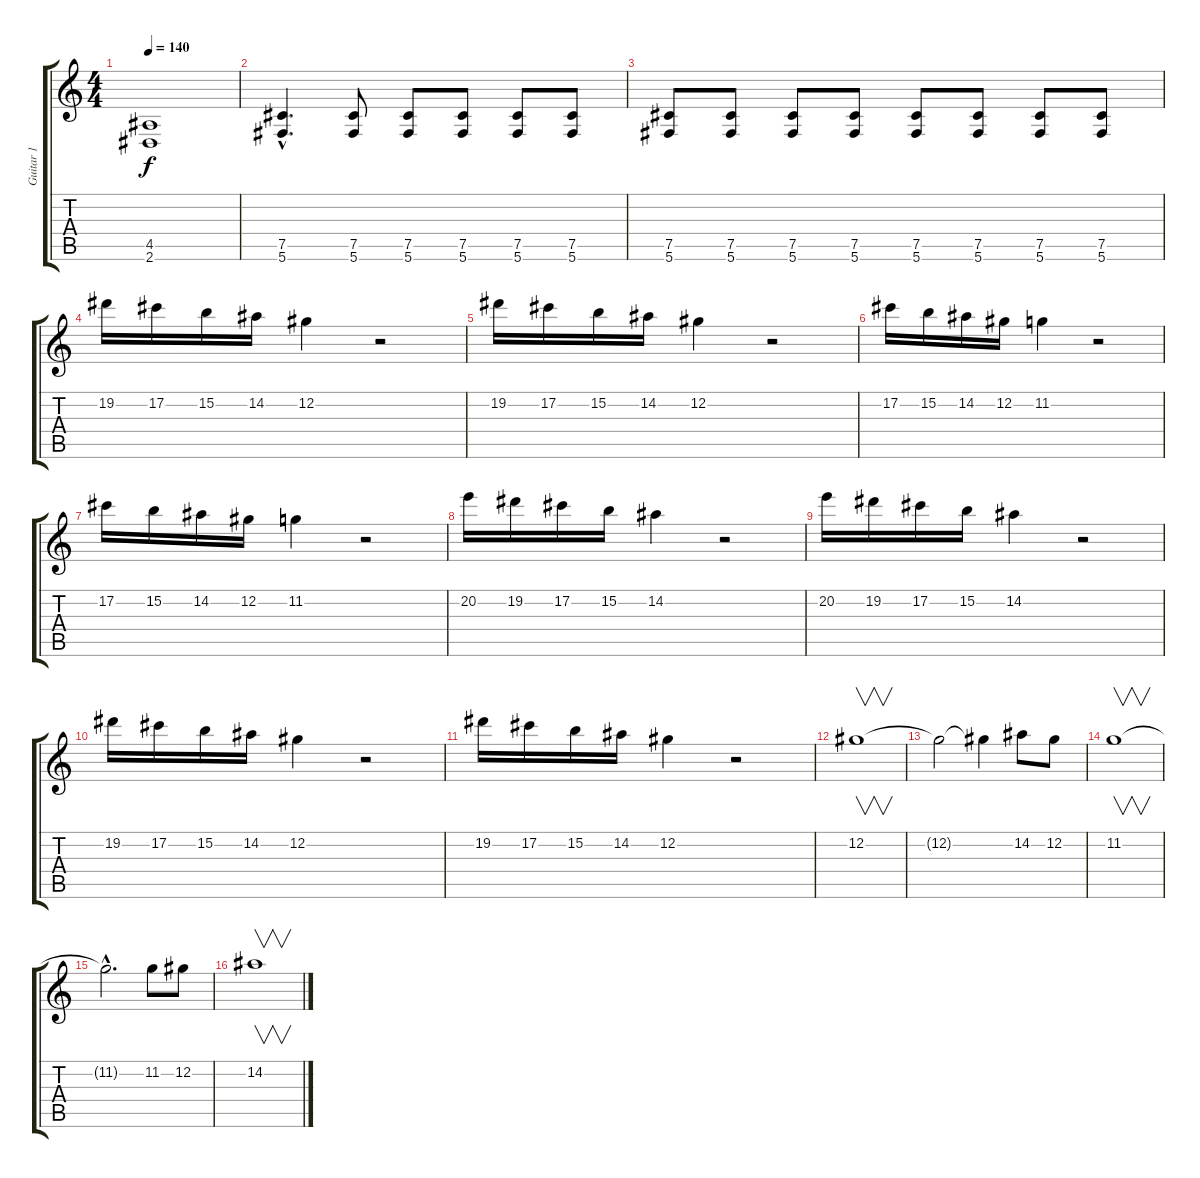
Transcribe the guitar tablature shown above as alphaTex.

\track ("Guitar 1" "Guitar 1") {instrument distortionguitar}
\staff {score tabs}
\tuning (Db4 Ab3 E3 B2 Gb2 Db2) {hide}
\ts (4 4)
\tempo 140
\clef g2
\ks c
(4.5 2.6).1{dy f} |
(7.5{hac} 5.6{hac}).4{d} (7.5 5.6).8 (7.5 5.6).8 (7.5 5.6).8 (7.5 5.6).8 (7.5 5.6).8 |
(7.5 5.6).8 (7.5 5.6).8 (7.5 5.6).8 (7.5 5.6).8 (7.5 5.6).8 (7.5 5.6).8 (7.5 5.6).8 (7.5 5.6).8 |
19.2.16 17.2.16 15.2.16 14.2.16 12.2.4 r.2 |
19.2.16 17.2.16 15.2.16 14.2.16 12.2.4 r.2 |
17.2.16 15.2.16 14.2.16 12.2.16 11.2.4 r.2 |
17.2.16 15.2.16 14.2.16 12.2.16 11.2.4 r.2 |
20.2.16 19.2.16 17.2.16 15.2.16 14.2.4 r.2 |
20.2.16 19.2.16 17.2.16 15.2.16 14.2.4 r.2 |
19.2.16 17.2.16 15.2.16 14.2.16 12.2.4 r.2 |
19.2.16 17.2.16 15.2.16 14.2.16 12.2.4 r.2 |
12.2.1{v} |
12.2{t}.2 12.2{t}.4 14.2.8 12.2.8 |
11.2.1{v} |
11.2{hac t}.2{d} 11.2.8 12.2.8 |
14.2.1{v}
